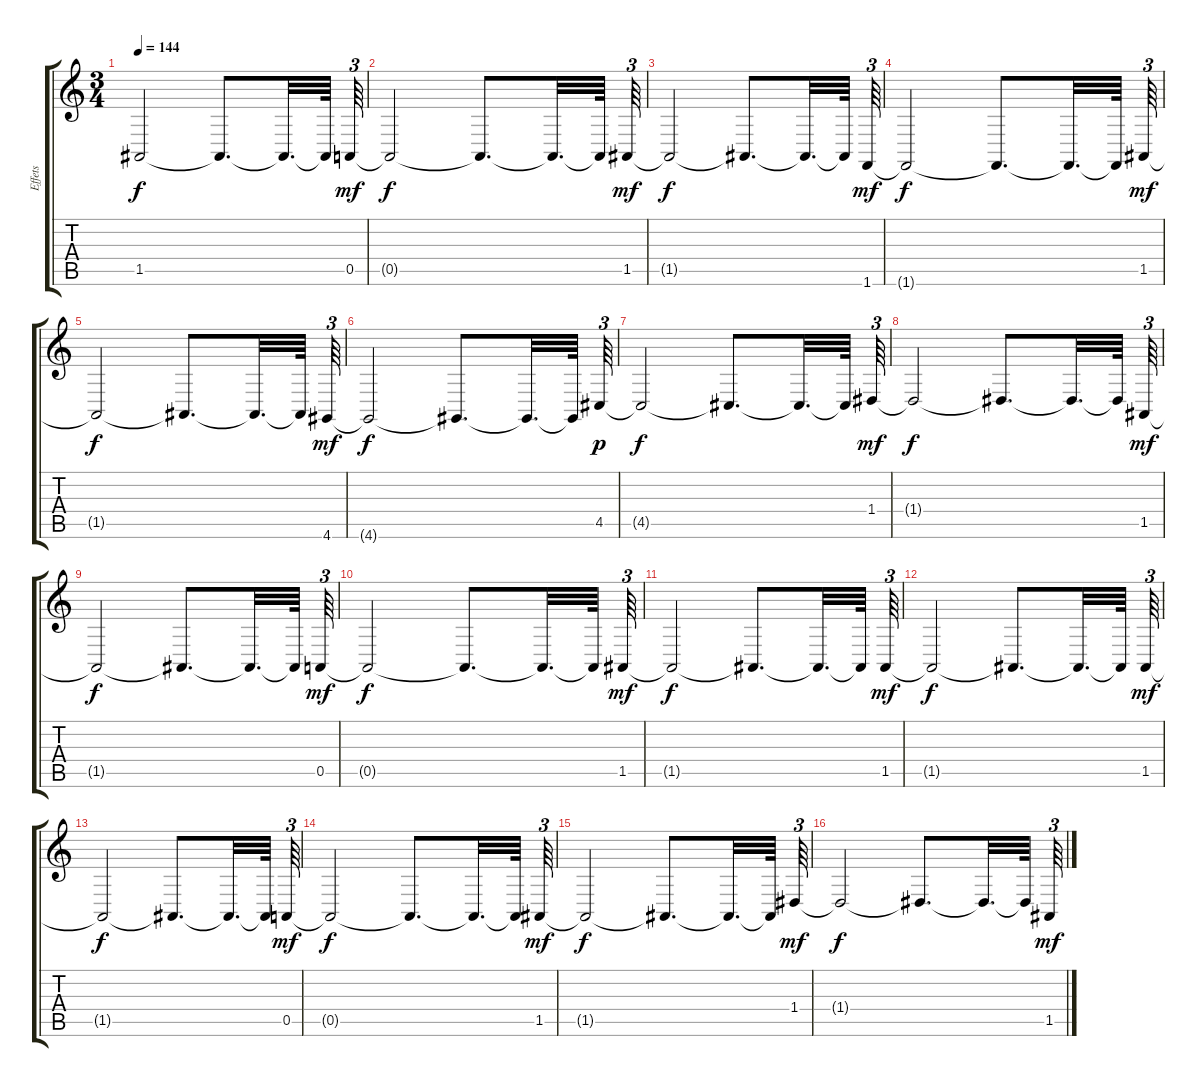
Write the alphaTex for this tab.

\track ("Effets" "Effets") {instrument fx3crystal}
\staff {score tabs}
\tuning (E4 B3 G3 D3 A2 E2) {hide}
\ts (3 4)
\tempo 144
\clef g2
\ks c
1.5{t}.2{dy f} 1.5{t}.8{d} 1.5{t}.32{d} 1.5{t}.64 0.5.64{tu (3 2) dy mf} |
0.5{t}.2{dy f} 0.5{t}.8{d} 0.5{t}.32{d} 0.5{t}.64 1.5.64{tu (3 2) dy mf} |
1.5{t}.2{dy f} 1.5{t}.8{d} 1.5{t}.32{d} 1.5{t}.64 1.6.64{tu (3 2) dy mf} |
1.6{t}.2{dy f} 1.6{t}.8{d} 1.6{t}.32{d} 1.6{t}.64 1.5.64{tu (3 2) dy mf} |
1.5{t}.2{dy f} 1.5{t}.8{d} 1.5{t}.32{d} 1.5{t}.64 4.6.64{tu (3 2) dy mf} |
4.6{t}.2{dy f} 4.6{t}.8{d} 4.6{t}.32{d} 4.6{t}.64 4.5.64{tu (3 2) dy p} |
4.5{t}.2{dy f} 4.5{t}.8{d} 4.5{t}.32{d} 4.5{t}.64 1.4.64{tu (3 2) dy mf} |
1.4{t}.2{dy f} 1.4{t}.8{d} 1.4{t}.32{d} 1.4{t}.64 1.5.64{tu (3 2) dy mf} |
1.5{t}.2{dy f} 1.5{t}.8{d} 1.5{t}.32{d} 1.5{t}.64 0.5.64{tu (3 2) dy mf} |
0.5{t}.2{dy f} 0.5{t}.8{d} 0.5{t}.32{d} 0.5{t}.64 1.5.64{tu (3 2) dy mf} |
1.5{t}.2{dy f} 1.5{t}.8{d} 1.5{t}.32{d} 1.5{t}.64 1.5.64{tu (3 2) dy mf} |
1.5{t}.2{dy f} 1.5{t}.8{d} 1.5{t}.32{d} 1.5{t}.64 1.5.64{tu (3 2) dy mf} |
1.5{t}.2{dy f} 1.5{t}.8{d} 1.5{t}.32{d} 1.5{t}.64 0.5.64{tu (3 2) dy mf} |
0.5{t}.2{dy f} 0.5{t}.8{d} 0.5{t}.32{d} 0.5{t}.64 1.5.64{tu (3 2) dy mf} |
1.5{t}.2{dy f} 1.5{t}.8{d} 1.5{t}.32{d} 1.5{t}.64 1.4.64{tu (3 2) dy mf} |
1.4{t}.2{dy f} 1.4{t}.8{d} 1.4{t}.32{d} 1.4{t}.64 1.5.64{tu (3 2) dy mf}
